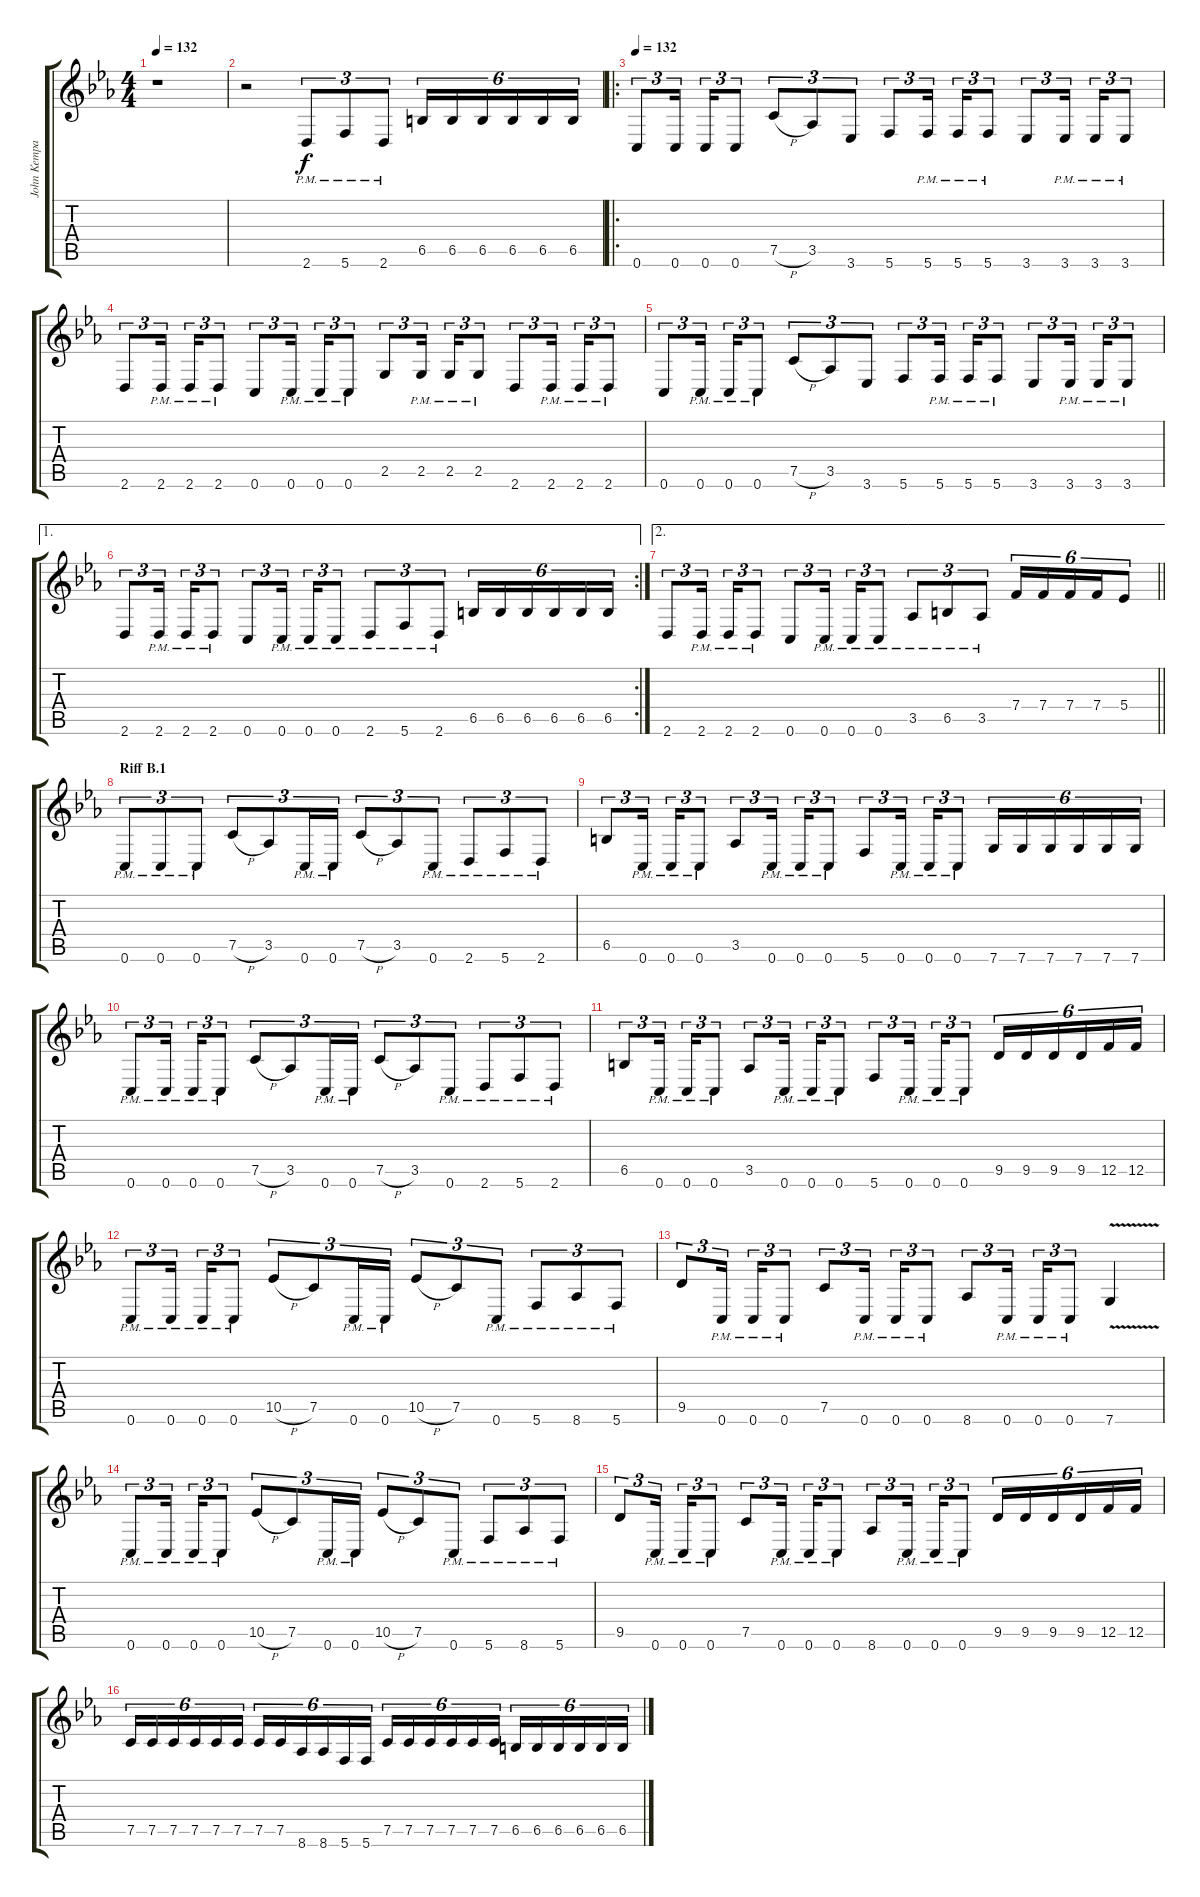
\track ("John Kempainen" "John Kempa") {instrument distortionguitar}
\staff {score tabs}
\tuning (C4 G3 Eb3 Bb2 F2 C2) {hide}
\ts (4 4)
\tempo 132
\clef g2
\ks eb
r.1{dy f instrument distortionguitar} |
r.2 2.6{pm}.8{tu (3 2)} 5.6{pm}.8{tu (3 2)} 2.6{pm}.8{tu (3 2)} 6.5.16{tu (6 4)} 6.5.16{tu (6 4)} 6.5.16{tu (6 4)} 6.5.16{tu (6 4)} 6.5.16{tu (6 4)} 6.5.16{tu (6 4)} |
\ro
\tempo 132
0.6.8{tu (3 2)} 0.6.16{tu (3 2)} 0.6.16{tu (3 2)} 0.6.8{tu (3 2)} 7.5{h}.8{tu (3 2)} 3.5.8{tu (3 2)} 3.6.8{tu (3 2)} 5.6.8{tu (3 2)} 5.6{pm}.16{tu (3 2)} 5.6{pm}.16{tu (3 2)} 5.6{pm}.8{tu (3 2)} 3.6.8{tu (3 2)} 3.6{pm}.16{tu (3 2)} 3.6{pm}.16{tu (3 2)} 3.6{pm}.8{tu (3 2)} |
2.6.8{tu (3 2)} 2.6{pm}.16{tu (3 2)} 2.6{pm}.16{tu (3 2)} 2.6{pm}.8{tu (3 2)} 0.6.8{tu (3 2)} 0.6{pm}.16{tu (3 2)} 0.6{pm}.16{tu (3 2)} 0.6{pm}.8{tu (3 2)} 2.5.8{tu (3 2)} 2.5{pm}.16{tu (3 2)} 2.5{pm}.16{tu (3 2)} 2.5{pm}.8{tu (3 2)} 2.6.8{tu (3 2)} 2.6{pm}.16{tu (3 2)} 2.6{pm}.16{tu (3 2)} 2.6{pm}.8{tu (3 2)} |
0.6.8{tu (3 2)} 0.6{pm}.16{tu (3 2)} 0.6{pm}.16{tu (3 2)} 0.6{pm}.8{tu (3 2)} 7.5{h}.8{tu (3 2)} 3.5.8{tu (3 2)} 3.6.8{tu (3 2)} 5.6.8{tu (3 2)} 5.6{pm}.16{tu (3 2)} 5.6{pm}.16{tu (3 2)} 5.6{pm}.8{tu (3 2)} 3.6.8{tu (3 2)} 3.6{pm}.16{tu (3 2)} 3.6{pm}.16{tu (3 2)} 3.6{pm}.8{tu (3 2)} |
\ae 1
\rc 2
2.6.8{tu (3 2)} 2.6{pm}.16{tu (3 2)} 2.6{pm}.16{tu (3 2)} 2.6{pm}.8{tu (3 2)} 0.6.8{tu (3 2)} 0.6{pm}.16{tu (3 2)} 0.6{pm}.16{tu (3 2)} 0.6{pm}.8{tu (3 2)} 2.6{pm}.8{tu (3 2)} 5.6{pm}.8{tu (3 2)} 2.6{pm}.8{tu (3 2)} 6.5.16{tu (6 4)} 6.5.16{tu (6 4)} 6.5.16{tu (6 4)} 6.5.16{tu (6 4)} 6.5.16{tu (6 4)} 6.5.16{tu (6 4)} |
\ae 2
\barLineRight lightlight
2.6.8{tu (3 2)} 2.6{pm}.16{tu (3 2)} 2.6{pm}.16{tu (3 2)} 2.6{pm}.8{tu (3 2)} 0.6.8{tu (3 2)} 0.6{pm}.16{tu (3 2)} 0.6{pm}.16{tu (3 2)} 0.6{pm}.8{tu (3 2)} 3.5{pm}.8{tu (3 2)} 6.5{pm}.8{tu (3 2)} 3.5{pm}.8{tu (3 2)} 7.4.16{tu (6 4)} 7.4.16{tu (6 4)} 7.4.16{tu (6 4)} 7.4.16{tu (6 4)} 5.4.8{tu (6 4)} |
\section ("" "Riff B.1")
0.6{pm}.8{tu (3 2)} 0.6{pm}.8{tu (3 2)} 0.6{pm}.8{tu (3 2)} 7.5{h}.8{tu (3 2)} 3.5.8{tu (3 2)} 0.6{pm}.16{tu (3 2)} 0.6{pm}.16{tu (3 2)} 7.5{h}.8{tu (3 2)} 3.5.8{tu (3 2)} 0.6{pm}.8{tu (3 2)} 2.6{pm}.8{tu (3 2)} 5.6{pm}.8{tu (3 2)} 2.6{pm}.8{tu (3 2)} |
6.5.8{tu (3 2)} 0.6{pm}.16{tu (3 2)} 0.6{pm}.16{tu (3 2)} 0.6{pm}.8{tu (3 2)} 3.5.8{tu (3 2)} 0.6{pm}.16{tu (3 2)} 0.6{pm}.16{tu (3 2)} 0.6{pm}.8{tu (3 2)} 5.6.8{tu (3 2)} 0.6{pm}.16{tu (3 2)} 0.6{pm}.16{tu (3 2)} 0.6{pm}.8{tu (3 2)} 7.6.16{tu (6 4)} 7.6.16{tu (6 4)} 7.6.16{tu (6 4)} 7.6.16{tu (6 4)} 7.6.16{tu (6 4)} 7.6.16{tu (6 4)} |
0.6{pm}.8{tu (3 2)} 0.6{pm}.16{tu (3 2)} 0.6{pm}.16{tu (3 2)} 0.6{pm}.8{tu (3 2)} 7.5{h}.8{tu (3 2)} 3.5.8{tu (3 2)} 0.6{pm}.16{tu (3 2)} 0.6{pm}.16{tu (3 2)} 7.5{h}.8{tu (3 2)} 3.5.8{tu (3 2)} 0.6{pm}.8{tu (3 2)} 2.6{pm}.8{tu (3 2)} 5.6{pm}.8{tu (3 2)} 2.6{pm}.8{tu (3 2)} |
6.5.8{tu (3 2)} 0.6{pm}.16{tu (3 2)} 0.6{pm}.16{tu (3 2)} 0.6{pm}.8{tu (3 2)} 3.5.8{tu (3 2)} 0.6{pm}.16{tu (3 2)} 0.6{pm}.16{tu (3 2)} 0.6{pm}.8{tu (3 2)} 5.6.8{tu (3 2)} 0.6{pm}.16{tu (3 2)} 0.6{pm}.16{tu (3 2)} 0.6{pm}.8{tu (3 2)} 9.5.16{tu (6 4)} 9.5.16{tu (6 4)} 9.5.16{tu (6 4)} 9.5.16{tu (6 4)} 12.5.16{tu (6 4)} 12.5.16{tu (6 4)} |
0.6{pm}.8{tu (3 2)} 0.6{pm}.16{tu (3 2)} 0.6{pm}.16{tu (3 2)} 0.6{pm}.8{tu (3 2)} 10.5{h}.8{tu (3 2)} 7.5.8{tu (3 2)} 0.6{pm}.16{tu (3 2)} 0.6{pm}.16{tu (3 2)} 10.5{h}.8{tu (3 2)} 7.5.8{tu (3 2)} 0.6{pm}.8{tu (3 2)} 5.6{pm}.8{tu (3 2)} 8.6{pm}.8{tu (3 2)} 5.6{pm}.8{tu (3 2)} |
9.5.8{tu (3 2)} 0.6{pm}.16{tu (3 2)} 0.6{pm}.16{tu (3 2)} 0.6{pm}.8{tu (3 2)} 7.5.8{tu (3 2)} 0.6{pm}.16{tu (3 2)} 0.6{pm}.16{tu (3 2)} 0.6{pm}.8{tu (3 2)} 8.6.8{tu (3 2)} 0.6{pm}.16{tu (3 2)} 0.6{pm}.16{tu (3 2)} 0.6{pm}.8{tu (3 2)} 7.6{v}.4 |
0.6{pm}.8{tu (3 2)} 0.6{pm}.16{tu (3 2)} 0.6{pm}.16{tu (3 2)} 0.6{pm}.8{tu (3 2)} 10.5{h}.8{tu (3 2)} 7.5.8{tu (3 2)} 0.6{pm}.16{tu (3 2)} 0.6{pm}.16{tu (3 2)} 10.5{h}.8{tu (3 2)} 7.5.8{tu (3 2)} 0.6{pm}.8{tu (3 2)} 5.6{pm}.8{tu (3 2)} 8.6{pm}.8{tu (3 2)} 5.6{pm}.8{tu (3 2)} |
9.5.8{tu (3 2)} 0.6{pm}.16{tu (3 2)} 0.6{pm}.16{tu (3 2)} 0.6{pm}.8{tu (3 2)} 7.5.8{tu (3 2)} 0.6{pm}.16{tu (3 2)} 0.6{pm}.16{tu (3 2)} 0.6{pm}.8{tu (3 2)} 8.6.8{tu (3 2)} 0.6{pm}.16{tu (3 2)} 0.6{pm}.16{tu (3 2)} 0.6{pm}.8{tu (3 2)} 9.5.16{tu (6 4)} 9.5.16{tu (6 4)} 9.5.16{tu (6 4)} 9.5.16{tu (6 4)} 12.5.16{tu (6 4)} 12.5.16{tu (6 4)} |
7.5.16{tu (6 4)} 7.5.16{tu (6 4)} 7.5.16{tu (6 4)} 7.5.16{tu (6 4)} 7.5.16{tu (6 4)} 7.5.16{tu (6 4)} 7.5.16{tu (6 4)} 7.5.16{tu (6 4)} 8.6.16{tu (6 4)} 8.6.16{tu (6 4)} 5.6.16{tu (6 4)} 5.6.16{tu (6 4)} 7.5.16{tu (6 4)} 7.5.16{tu (6 4)} 7.5.16{tu (6 4)} 7.5.16{tu (6 4)} 7.5.16{tu (6 4)} 7.5.16{tu (6 4)} 6.5.16{tu (6 4)} 6.5.16{tu (6 4)} 6.5.16{tu (6 4)} 6.5.16{tu (6 4)} 6.5.16{tu (6 4)} 6.5.16{tu (6 4)}
